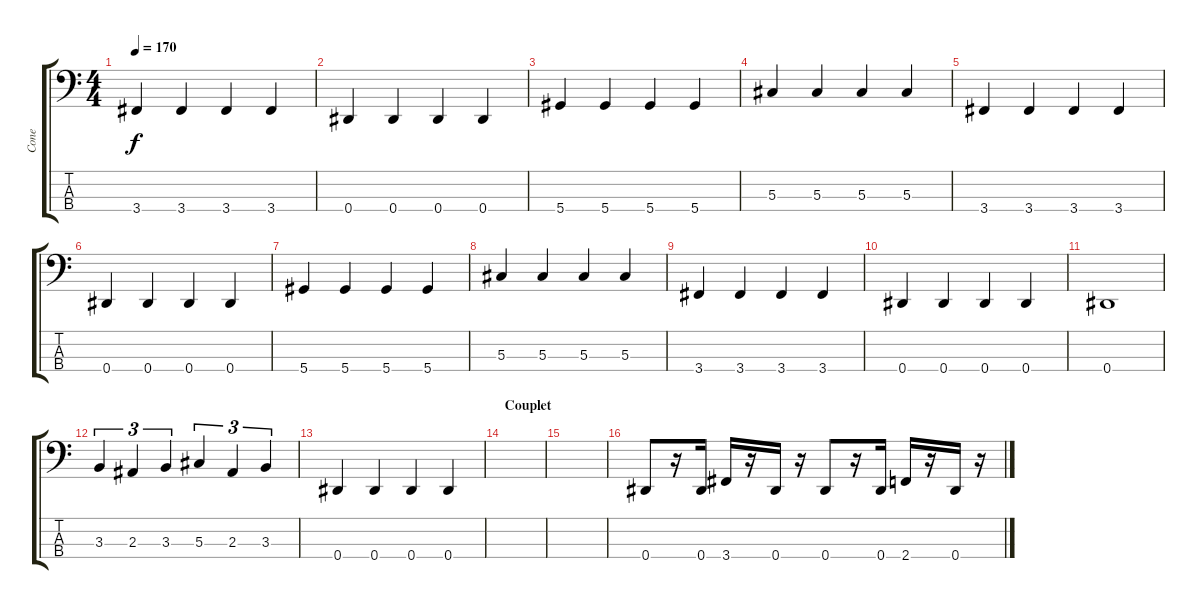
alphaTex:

\track ("Cone" "Cone") {instrument electricbasspick}
\staff {score tabs}
\tuning (Gb2 Db2 Ab1 Eb1) {hide}
\ts (4 4)
\tempo 170
\clef f4
\ks c
3.4.4{dy f} 3.4.4 3.4.4 3.4.4 |
0.4.4 0.4.4 0.4.4 0.4.4 |
5.4.4 5.4.4 5.4.4 5.4.4 |
5.3.4 5.3.4 5.3.4 5.3.4 |
3.4.4 3.4.4 3.4.4 3.4.4 |
0.4.4 0.4.4 0.4.4 0.4.4 |
5.4.4 5.4.4 5.4.4 5.4.4 |
5.3.4 5.3.4 5.3.4 5.3.4 |
3.4.4 3.4.4 3.4.4 3.4.4 |
0.4.4 0.4.4 0.4.4 0.4.4 |
0.4.1 |
3.3.4{tu (3 2)} 2.3.4{tu (3 2)} 3.3.4{tu (3 2)} 5.3.4{tu (3 2)} 2.3.4{tu (3 2)} 3.3.4{tu (3 2)} |
0.4.4 0.4.4 0.4.4 0.4.4 |
\section ("" "Couplet")
|
|
0.4.8 r.16 0.4.16 3.4.16 r.16 0.4.16 r.16 0.4.8 r.16 0.4.16 2.4.16 r.16 0.4.16 r.16
